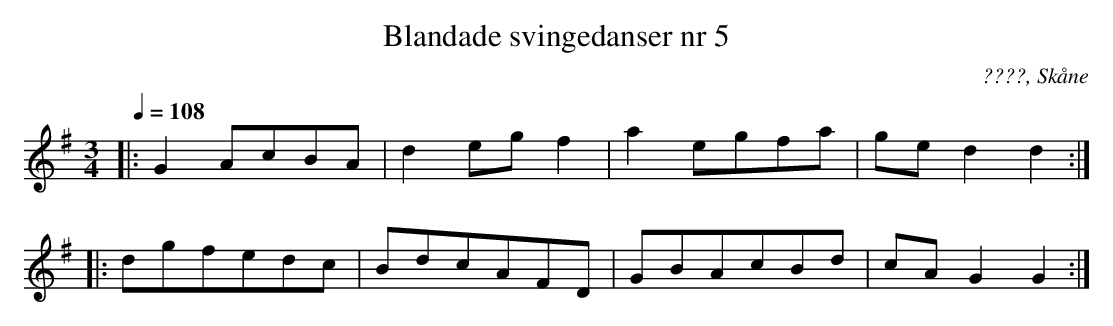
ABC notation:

X:1
T:Blandade svingedanser nr 5
T:
O:????, Skåne
M:3/4
L:1/8
Q:1/4=108
K:G
|: G2 AcBA | d2 eg f2 | a2 egfa | ge d2 d2 :|
|: dgfedc | #Bd#cAFD | GBAcBd | cA G2 G2 :|
